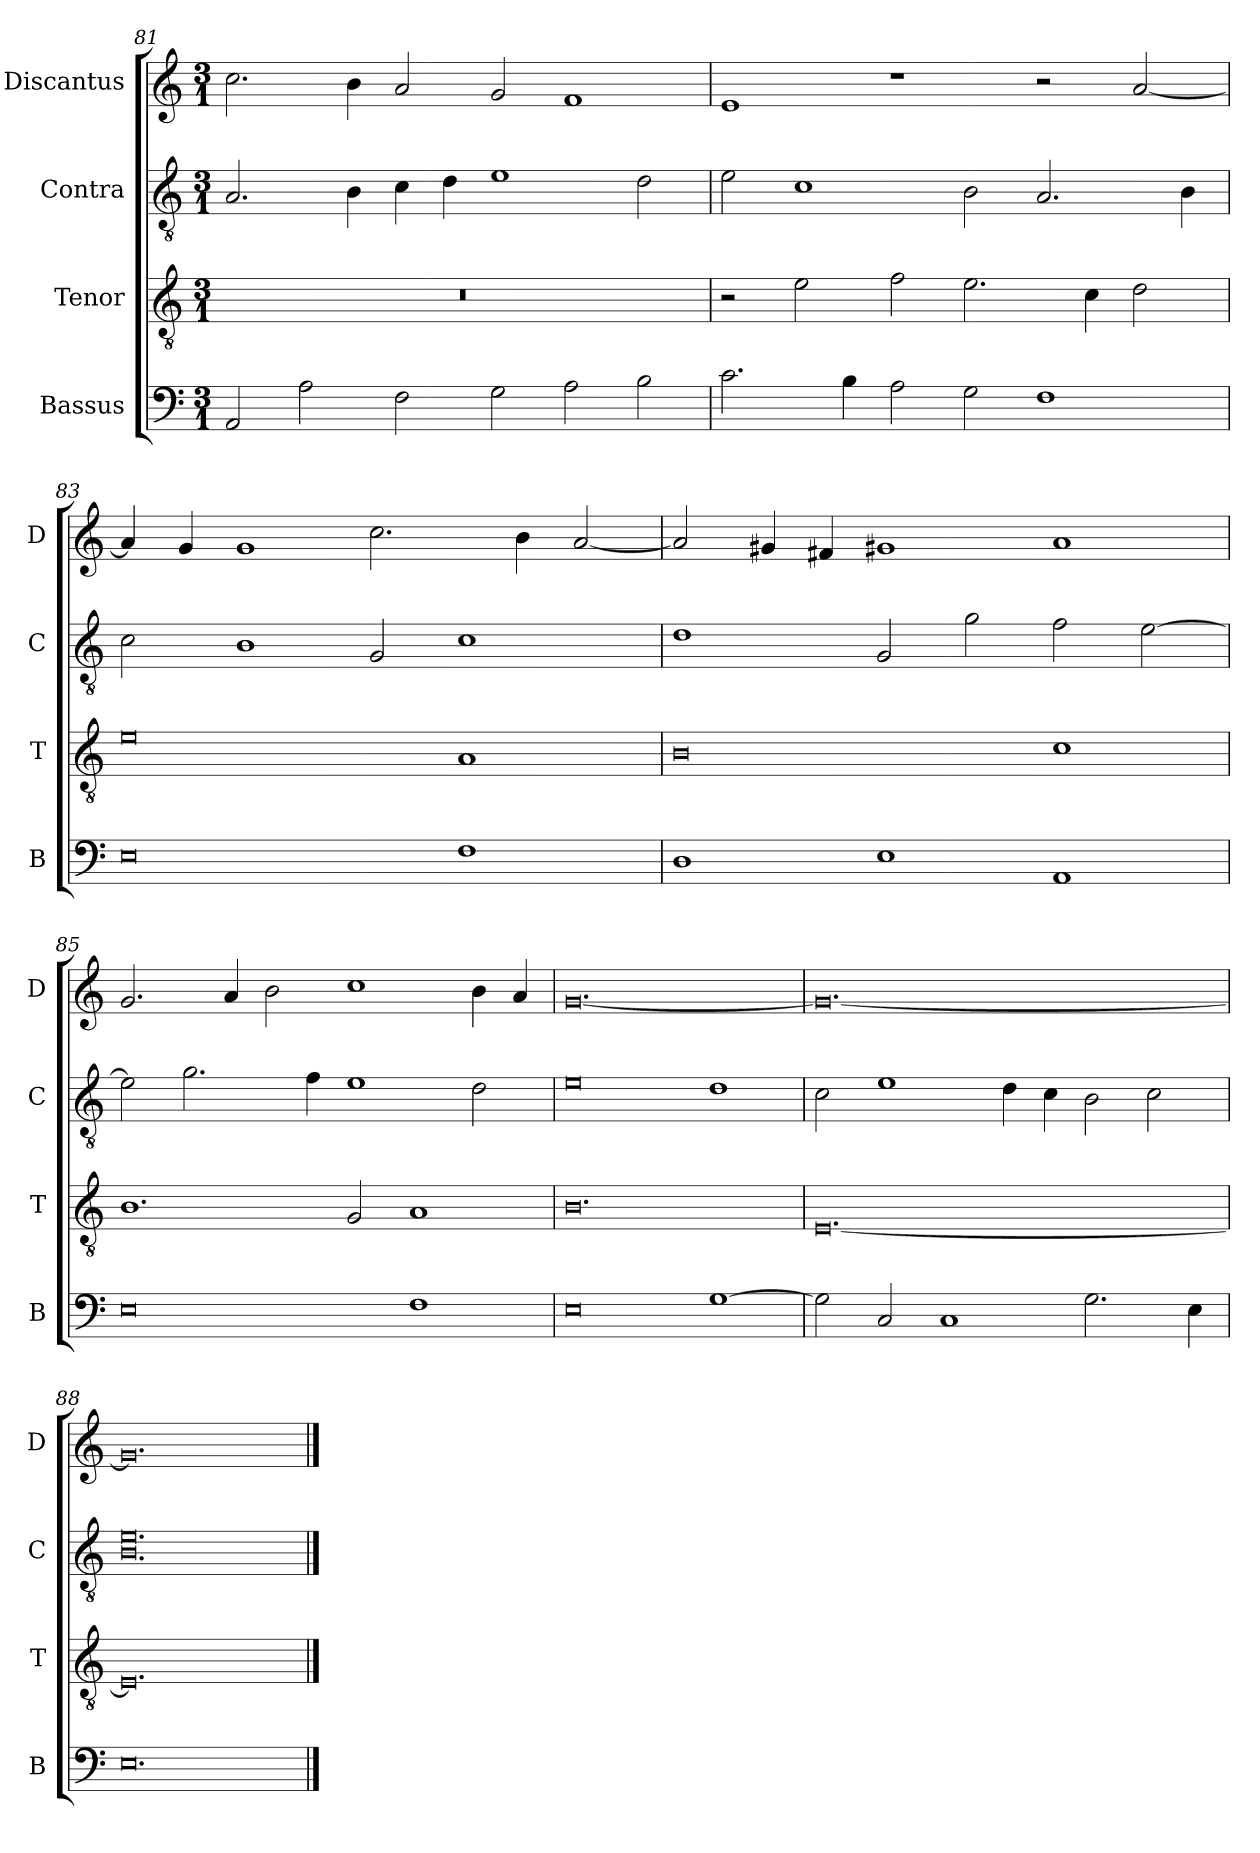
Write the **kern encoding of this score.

**kern	**kern	**kern	**kern
*part4	*part3	*part2	*part1
*staff4	*staff3	*staff2	*staff1
*I"Bassus	*I"Tenor	*I"Contra	*I"Discantus
*I'B	*I'T	*I'C	*I'D
*clefF4	*clefGv2	*clefGv2	*clefG2
*k[]	*k[]	*k[]	*k[]
*M3/1	*M3/1	*M3/1	*M3/1
=81	=81	=81	=81
2AA/	0.r	2.A/	2.cc\
2A\	.	.	.
.	.	4B\	4b\
2F\	.	4c\	2a/
.	.	4d\	.
2G\	.	1e	2g/
2A\	.	.	1f
2B\	.	2d\	.
=82	=82	=82	=82
2.c\	2r	2e\	1e
.	2e\	1c	.
4B\	.	.	.
2A\	2f\	.	1r
2G\	2.e\	2B\	.
1F	.	2.A/	2r
.	4c\	.	.
.	2d\	.	[2a/
.	.	4B\	.
=83	=83	=83	=83
0E	0e	2c\	4a/]
.	.	.	4g/
.	.	1B	1g
.	.	2G/	2.cc\
1F	1A	1c	.
.	.	.	4b\
.	.	.	[2a/
=84	=84	=84	=84
1D	0B	1d	2a/]
.	.	.	4g#X/
.	.	.	4f#X/
1E	.	2G/	1g#X
.	.	2g\	.
1AA	1c	2f\	1a
.	.	[2e\	.
=85	=85	=85	=85
0E	1.B	2e\]	2.g/
.	.	2.g\	.
.	.	.	4a/
.	.	.	2b\
.	.	4f\	.
.	2G/	1e	1cc
1F	1A	.	.
.	.	2d\	4b\
.	.	.	4a/
=86	=86	=86	=86
0E	0.B	0e	[0.g
[1G	.	1d	.
=87	=87	=87	=87
2G\]	[0.E	2c\	0.g_
2C/	.	1e	.
1C	.	.	.
.	.	4d\	.
.	.	4c\	.
2.G\	.	2B\	.
.	.	2c\	.
4E\	.	.	.
=88	=88	=88	=88
*	*	*^	*
0.E	0.E]	0.B\	0.e/	0.g]
*	*	*v	*v	*
==	==	==	==
*-	*-	*-	*-
